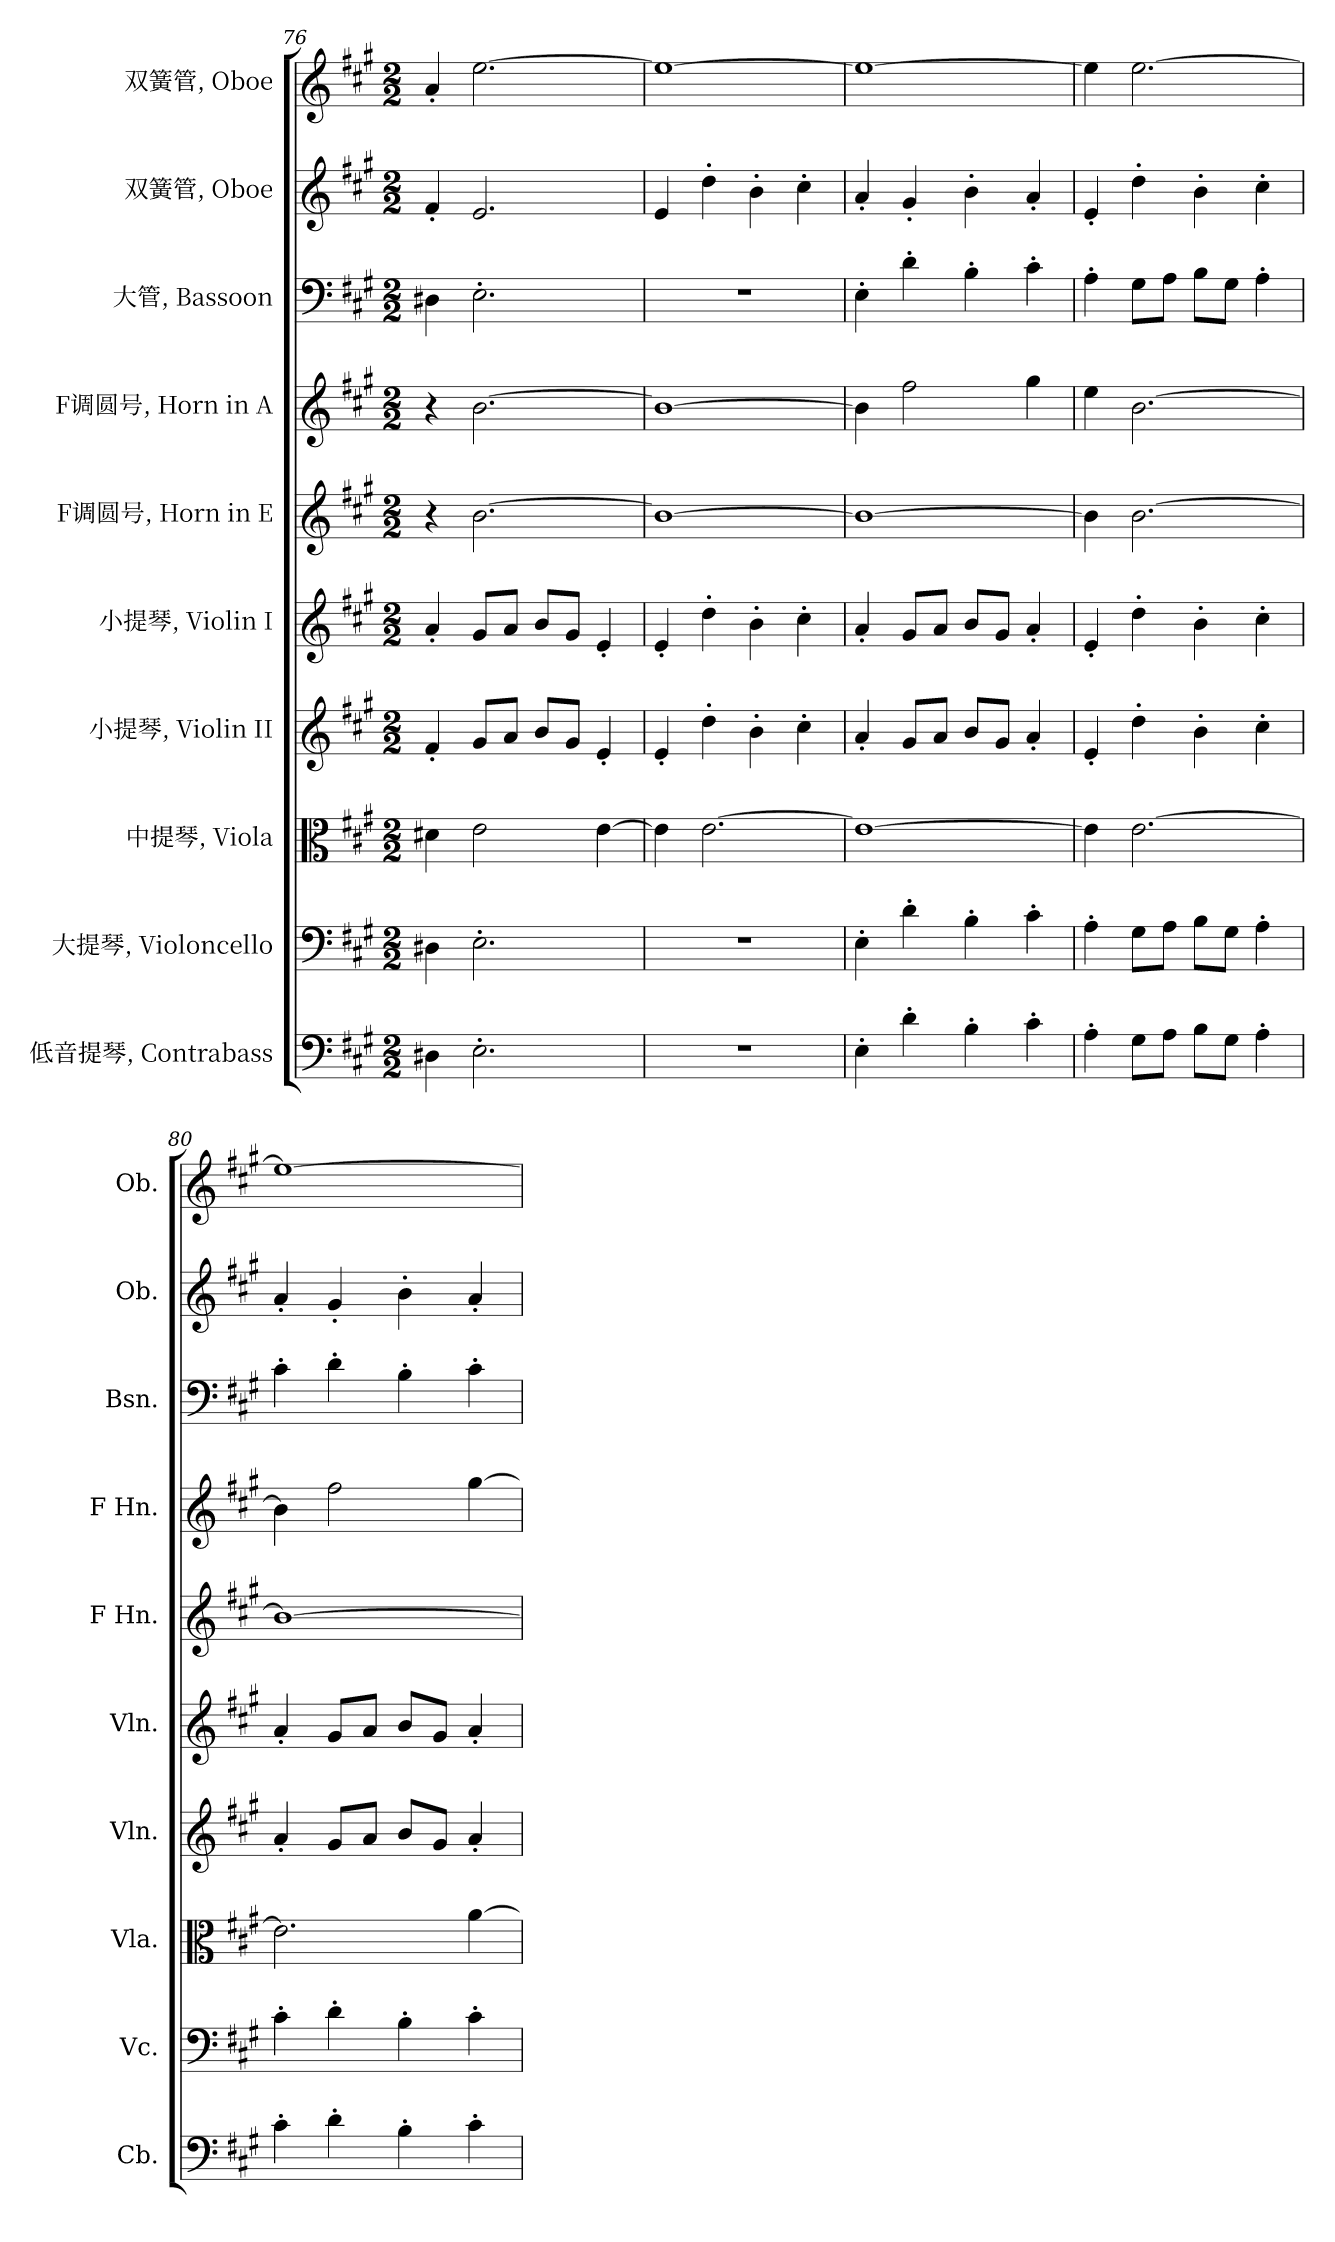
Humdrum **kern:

**kern	**kern	**kern	**kern	**kern	**kern	**kern	**kern	**kern	**kern
*part10	*part9	*part8	*part7	*part6	*part5	*part4	*part3	*part2	*part1
*staff10	*staff9	*staff8	*staff7	*staff6	*staff5	*staff4	*staff3	*staff2	*staff1
*I"低音提琴, Contrabass	*I"大提琴, Violoncello	*I"中提琴, Viola	*I"小提琴, Violin II	*I"小提琴, Violin I	*I"F调圆号, Horn in E	*I"F调圆号, Horn in A	*I"大管, Bassoon	*I"双簧管, Oboe	*I"双簧管, Oboe
*I'Cb.	*I'Vc.	*I'Vla.	*I'Vln.	*I'Vln.	*I'F Hn.	*I'F Hn.	*I'Bsn.	*I'Ob.	*I'Ob.
*clefF4	*clefF4	*clefC3	*clefG2	*clefG2	*clefG2	*clefG2	*clefF4	*clefG2	*clefG2
*ITrd7c12	*	*	*	*	*ITrd4c7	*ITrd4c7	*	*	*
*k[f#c#g#]	*k[f#c#g#]	*k[f#c#g#]	*k[f#c#g#]	*k[f#c#g#]	*k[f#c#]	*k[f#c#]	*k[f#c#g#]	*k[f#c#g#]	*k[f#c#g#]
*M2/2	*M2/2	*M2/2	*M2/2	*M2/2	*M2/2	*M2/2	*M2/2	*M2/2	*M2/2
=76	=76	=76	=76	=76	=76	=76	=76	=76	=76
4DD#X\	4D#X\	4d#X\	4f#'/	4a'/	4r	4r	4D#X\	4f#'/	4a'/
2.EE'\	2.E'\	2e\	8g#/L	8g#/L	[2.e\	[2.e\	2.E'\	2.e/	[2.ee\
.	.	.	8a/J	8a/J	.	.	.	.	.
.	.	.	8b/L	8b/L	.	.	.	.	.
.	.	.	8g#/J	8g#/J	.	.	.	.	.
.	.	[4e\	4e'/	4e'/	.	.	.	.	.
!!LO:PB:g=z
=77	=77	=77	=77	=77	=77	=77	=77	=77	=77
1r	1r	4e\]	4e'/	4e'/	1e_	1e_	1r	4e/	1ee_
.	.	[2.e\	4dd'\	4dd'\	.	.	.	4dd'\	.
.	.	.	4b'\	4b'\	.	.	.	4b'\	.
.	.	.	4cc#'\	4cc#'\	.	.	.	4cc#'\	.
=78	=78	=78	=78	=78	=78	=78	=78	=78	=78
4EE'\	4E'\	1e_	4a'/	4a'/	1e_	4e\]	4E'\	4a'/	1ee_
4D'\	4d'\	.	8g#/L	8g#/L	.	2b\	4d'\	4g#'/	.
.	.	.	8a/J	8a/J	.	.	.	.	.
4BB'\	4B'\	.	8b/L	8b/L	.	.	4B'\	4b'\	.
.	.	.	8g#/J	8g#/J	.	.	.	.	.
4C#'\	4c#'\	.	4a'/	4a'/	.	4cc#\	4c#'\	4a'/	.
=79	=79	=79	=79	=79	=79	=79	=79	=79	=79
4AA'\	4A'\	4e\]	4e'/	4e'/	4e\]	4a\	4A'\	4e'/	4ee\]
8GG#\L	8G#\L	[2.e\	4dd'\	4dd'\	[2.e\	[2.e\	8G#\L	4dd'\	[2.ee\
8AA\J	8A\J	.	.	.	.	.	8A\J	.	.
8BB\L	8B\L	.	4b'\	4b'\	.	.	8B\L	4b'\	.
8GG#\J	8G#\J	.	.	.	.	.	8G#\J	.	.
4AA'\	4A'\	.	4cc#'\	4cc#'\	.	.	4A'\	4cc#'\	.
=80	=80	=80	=80	=80	=80	=80	=80	=80	=80
4C#'\	4c#'\	2.e\]	4a'/	4a'/	1e_	4e\]	4c#'\	4a'/	1ee_
4D'\	4d'\	.	8g#/L	8g#/L	.	2b\	4d'\	4g#'/	.
.	.	.	8a/J	8a/J	.	.	.	.	.
4BB'\	4B'\	.	8b/L	8b/L	.	.	4B'\	4b'\	.
.	.	.	8g#/J	8g#/J	.	.	.	.	.
4C#'\	4c#'\	[4a\	4a'/	4a'/	.	[4cc#\	4c#'\	4a'/	.
=	=	=	=	=	=	=	=	=	=
*-	*-	*-	*-	*-	*-	*-	*-	*-	*-
